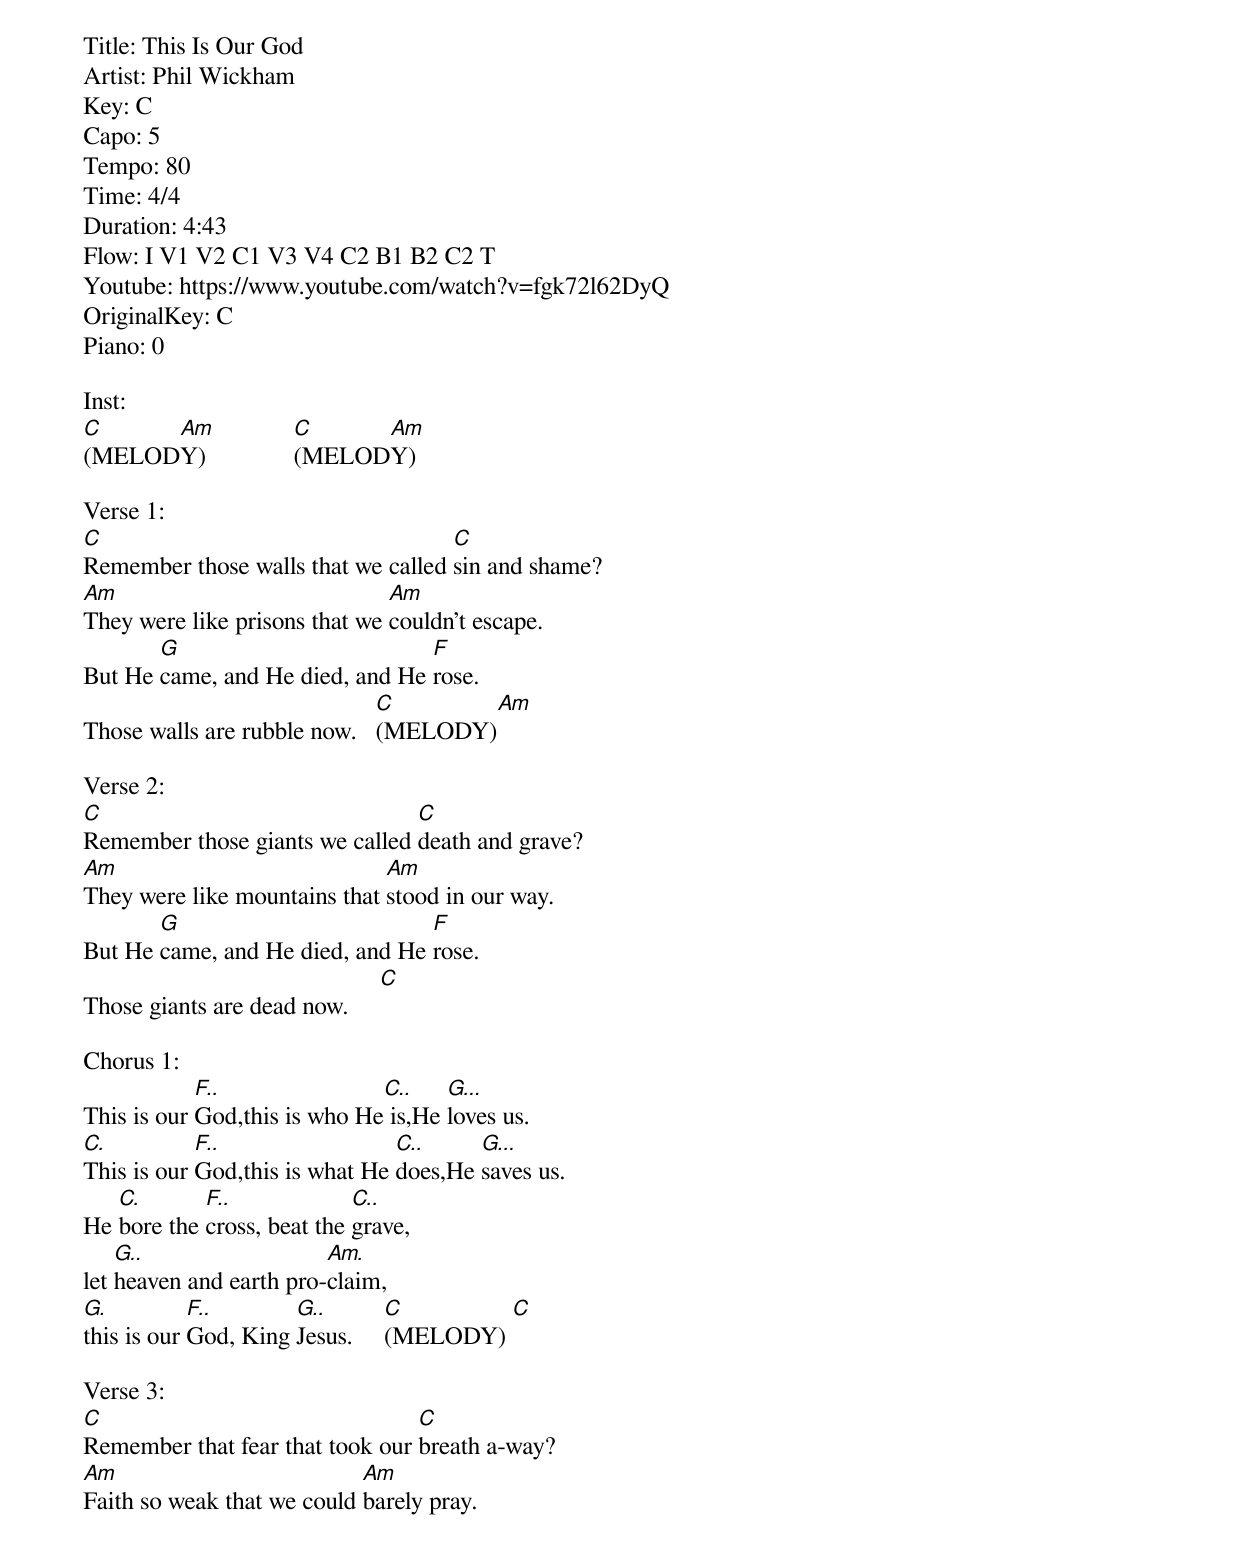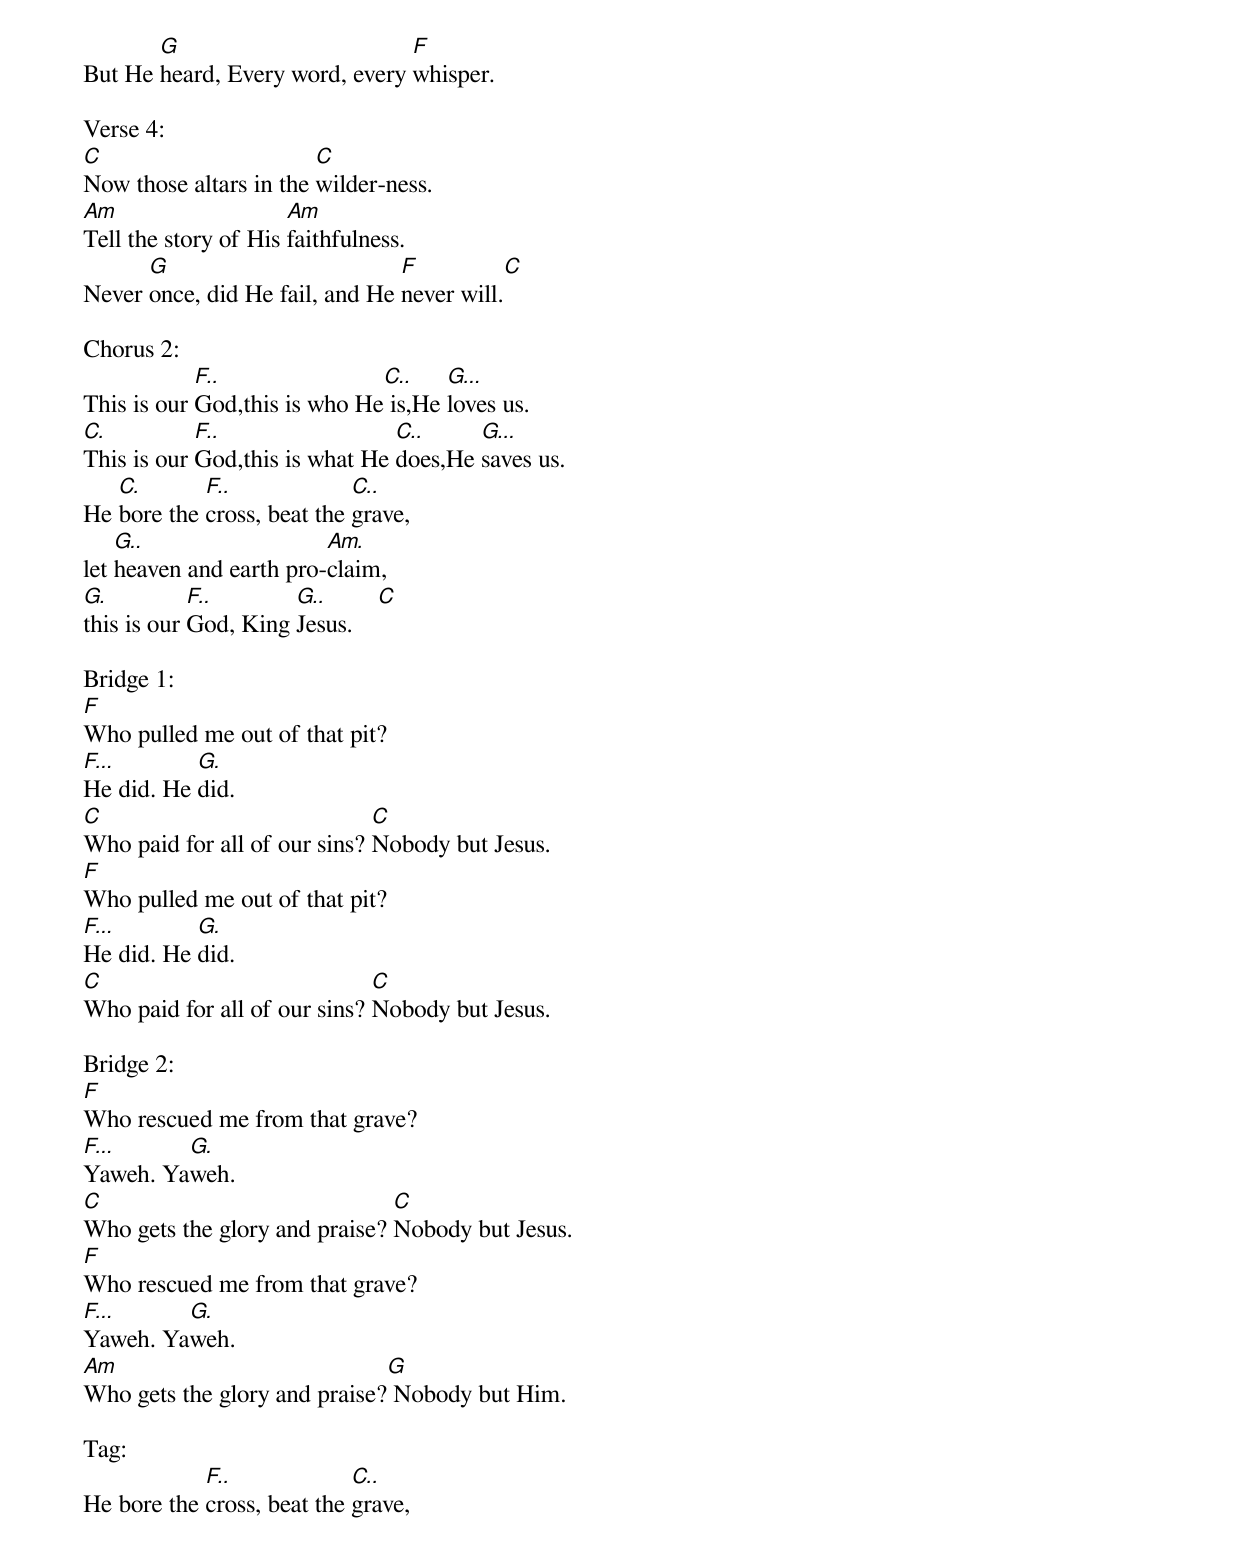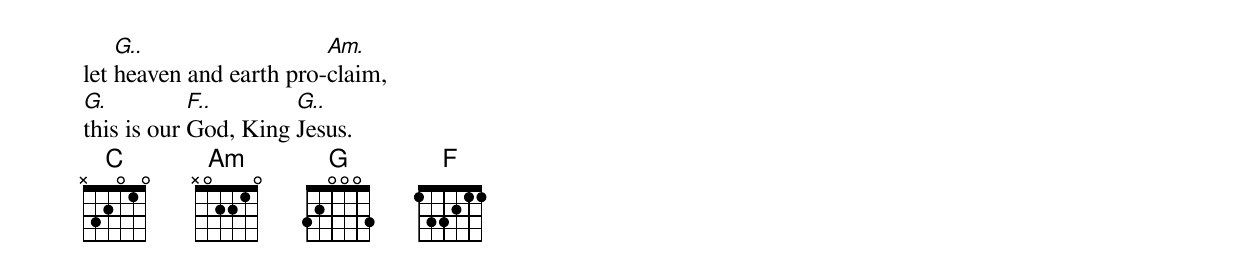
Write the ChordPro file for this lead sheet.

Title: This Is Our God
Artist: Phil Wickham
Key: C
Capo: 5
Tempo: 80
Time: 4/4
Duration: 4:43
Flow: I V1 V2 C1 V3 V4 C2 B1 B2 C2 T
Youtube: https://www.youtube.com/watch?v=fgk72l62DyQ
OriginalKey: C
Piano: 0

Inst:
[C](MELOD[Am]Y)              [C](MELOD[Am]Y)

Verse 1:
[C]Remember those walls that we called [C]sin and shame?
[Am]They were like prisons that we [Am]couldn't escape.
But He [G]came, and He died, and He [F]rose.
Those walls are rubble now.   [C](MELODY)[Am]

Verse 2:
[C]Remember those giants we called [C]death and grave?
[Am]They were like mountains that [Am]stood in our way.
But He [G]came, and He died, and He [F]rose.
Those giants are dead now.     [C]

Chorus 1:
This is our [F..]God,this is who He[C..] is,He [G...]loves us.
[C.]This is our [F..]God,this is what He [C..]does,He [G...]saves us.
He [C.]bore the [F..]cross, beat the [C..]grave,
let [G..]heaven and earth pro-[Am.]claim,
[G.]this is our [F..]God, King [G..]Jesus.     [C](MELODY) [C]

Verse 3:
[C]Remember that fear that took our [C]breath a-way?
[Am]Faith so weak that we could [Am]barely pray.
But He [G]heard, Every word, every [F]whisper.

Verse 4:
[C]Now those altars in the [C]wilder-ness.
[Am]Tell the story of His [Am]faithfulness.
Never [G]once, did He fail, and He [F]never will.[C]

Chorus 2:
This is our [F..]God,this is who He[C..] is,He [G...]loves us.
[C.]This is our [F..]God,this is what He [C..]does,He [G...]saves us.
He [C.]bore the [F..]cross, beat the [C..]grave,
let [G..]heaven and earth pro-[Am.]claim,
[G.]this is our [F..]God, King [G..]Jesus.    [C]

Bridge 1:
[F]Who pulled me out of that pit?
[F...]He did. He [G.]did.
[C]Who paid for all of our sins? [C]Nobody but Jesus.
[F]Who pulled me out of that pit?
[F...]He did. He [G.]did.
[C]Who paid for all of our sins? [C]Nobody but Jesus.

Bridge 2:
[F]Who rescued me from that grave?
[F...]Yaweh. Ya[G.]weh.
[C]Who gets the glory and praise? [C]Nobody but Jesus.
[F]Who rescued me from that grave?
[F...]Yaweh. Ya[G.]weh.
[Am]Who gets the glory and praise?[G] Nobody but Him.

Tag:
He bore the [F..]cross, beat the [C..]grave,
let [G..]heaven and earth pro-[Am.]claim,
[G.]this is our [F..]God, King [G..]Jesus.
